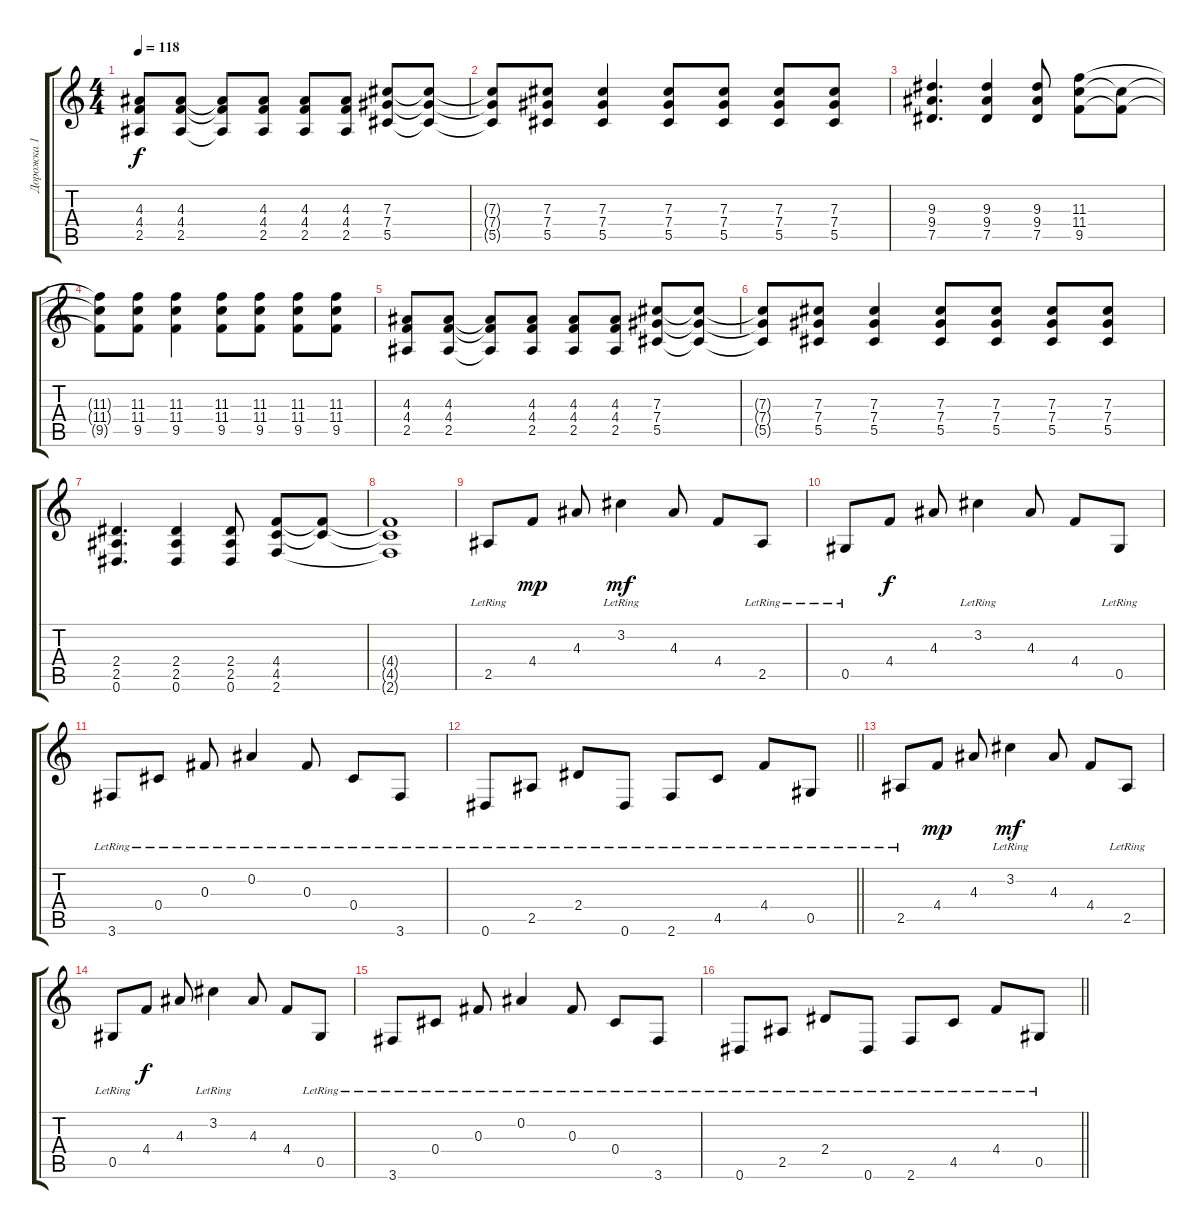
\track ("Дорожка 1" "Дорожка 1") {instrument acousticguitarsteel}
\staff {score tabs}
\tuning (Eb4 Bb3 Gb3 Db3 Ab2 Eb2) {hide}
\ts (4 4)
\tempo 118
\clef g2
\ks c
(4.3 4.4 2.5).8{dy f} (4.3 4.4 2.5).8 (4.3{t} 4.4{t} 2.5{t}).8 (4.3 4.4 2.5).8 (4.3 4.4 2.5).8 (4.3 4.4 2.5).8 (7.3 7.4 5.5).8 (7.3{t} 7.4{t} 5.5{t}).8 |
(7.3{t} 7.4{t} 5.5{t}).8 (7.3 7.4 5.5).8 (7.3 7.4 5.5).4 (7.3 7.4 5.5).8 (7.3 7.4 5.5).8 (7.3 7.4 5.5).8 (7.3 7.4 5.5).8 |
(9.3 9.4 7.5).4{d} (9.3 9.4 7.5).4 (9.3 9.4 7.5).8 (11.3 11.4 9.5).8 (11.4{t} 9.5{t}).8 |
(11.3{t} 11.4{t} 9.5{t}).8 (11.3 11.4 9.5).8 (11.3 11.4 9.5).4 (11.3 11.4 9.5).8 (11.3 11.4 9.5).8 (11.3 11.4 9.5).8 (11.3 11.4 9.5).8 |
(4.3 4.4 2.5).8 (4.3 4.4 2.5).8 (4.3{t} 4.4{t} 2.5{t}).8 (4.3 4.4 2.5).8 (4.3 4.4 2.5).8 (4.3 4.4 2.5).8 (7.3 7.4 5.5).8 (7.3{t} 7.4{t} 5.5{t}).8 |
(7.3{t} 7.4{t} 5.5{t}).8 (7.3 7.4 5.5).8 (7.3 7.4 5.5).4 (7.3 7.4 5.5).8 (7.3 7.4 5.5).8 (7.3 7.4 5.5).8 (7.3 7.4 5.5).8 |
(2.4 2.5 0.6).4{d} (2.4 2.5 0.6).4 (2.4 2.5 0.6).8 (4.4 4.5 2.6).8 (4.4{t} 4.5{t}).8 |
(4.4{t} 4.5{t} 2.6{t}).1 |
2.5{lr}.8 4.4.8{dy mp} 4.3.8 3.2{lr}.4{dy mf} 4.3.8 4.4.8 2.5{lr}.8 |
0.5{lr}.8 4.4.8{dy f} 4.3.8 3.2{lr}.4 4.3.8 4.4.8 0.5{lr}.8 |
3.6{lr}.8 0.4{lr}.8 0.3{lr}.8 0.2{lr}.4 0.3{lr}.8 0.4{lr}.8 3.6{lr}.8 |
\barLineRight lightlight
0.6{lr}.8 2.5{lr}.8 2.4{lr}.8 0.6{lr}.8 2.6{lr}.8 4.5{lr}.8 4.4{lr}.8 0.5{lr}.8 |
2.5{lr}.8 4.4.8{dy mp} 4.3.8 3.2{lr}.4{dy mf} 4.3.8 4.4.8 2.5{lr}.8 |
0.5{lr}.8 4.4.8{dy f} 4.3.8 3.2{lr}.4 4.3.8 4.4.8 0.5{lr}.8 |
3.6{lr}.8 0.4{lr}.8 0.3{lr}.8 0.2{lr}.4 0.3{lr}.8 0.4{lr}.8 3.6{lr}.8 |
\barLineRight lightlight
0.6{lr}.8 2.5{lr}.8 2.4{lr}.8 0.6{lr}.8 2.6{lr}.8 4.5{lr}.8 4.4{lr}.8 0.5{lr}.8
